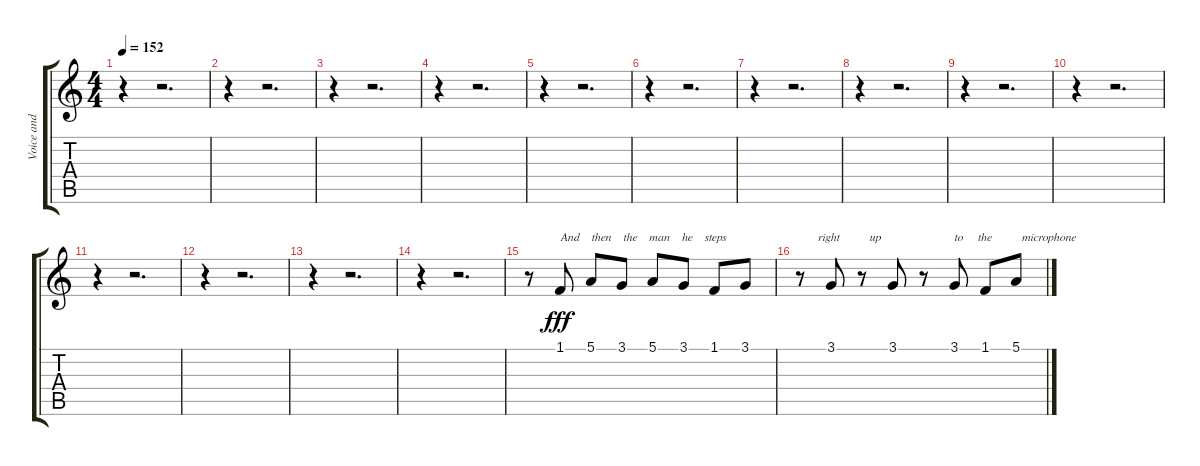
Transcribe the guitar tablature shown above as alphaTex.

\track ("Voice and Lyrics" "Voice and ") {instrument clarinet}
\staff {score tabs}
\tuning (E4 B3 G3 D3 A2 E2) {hide}
\ts (4 4)
\tempo 152
\clef g2
\ks c
r.4{dy mf} r.2{d} |
r.4 r.2{d} |
r.4 r.2{d} |
r.4 r.2{d} |
r.4 r.2{d} |
r.4 r.2{d} |
r.4 r.2{d} |
r.4 r.2{d} |
r.4 r.2{d} |
r.4 r.2{d} |
r.4 r.2{d} |
r.4 r.2{d} |
r.4 r.2{d} |
r.4 r.2{d} |
r.8 1.1.8{txt "And    then    the    man    he    steps" dy fff} 5.1.8 3.1.8 5.1.8 3.1.8 1.1.8 3.1.8 |
r.8{txt "      right          up      "} 3.1.8 r.8 3.1.8 r.8 3.1.8{txt "to     the          microphone"} 1.1.8 5.1.8
